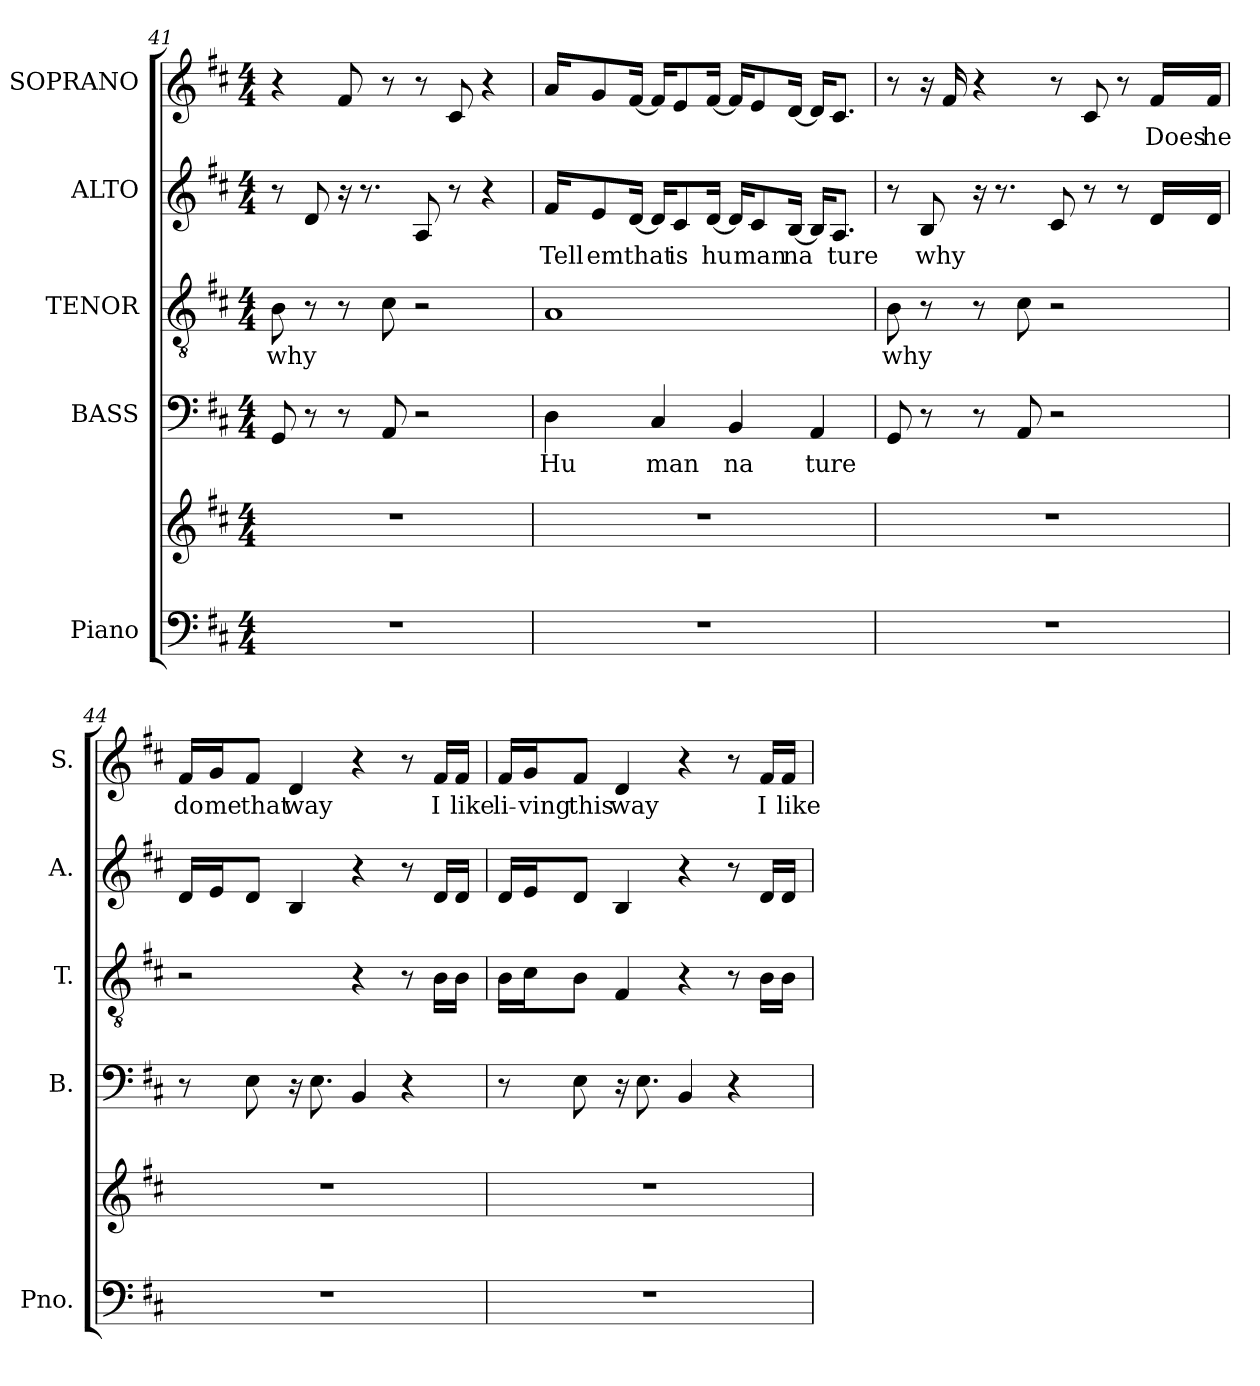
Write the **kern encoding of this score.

**kern	**kern	**kern	**text	**kern	**text	**kern	**text	**kern	**text
*part5	*part5	*part4	*part4	*part3	*part3	*part2	*part2	*part1	*part1
*staff6	*staff5	*staff4	*staff4	*staff3	*staff3	*staff2	*staff2	*staff1	*staff1
*I"Piano	*	*I"BASS	*	*I"TENOR	*	*I"ALTO	*	*I"SOPRANO	*
*I'Pno.	*	*I'B.	*	*I'T.	*	*I'A.	*	*I'S.	*
*clefF4	*clefG2	*clefF4	*	*clefGv2	*	*clefG2	*	*clefG2	*
*	*	*	*	*ITrd7c12	*	*	*	*	*
*k[f#c#]	*k[f#c#]	*k[f#c#]	*	*k[f#c#]	*	*k[f#c#]	*	*k[f#c#]	*
*D:	*D:	*D:	*	*D:	*	*D:	*	*D:	*
*M4/4	*M4/4	*M4/4	*	*M4/4	*	*M4/4	*	*M4/4	*
=41	=41	=41	=41	=41	=41	=41	=41	=41	=41
!	!	!	!	!	!LO:LY:b:color=#000000	!	!	!	!
1r	1r	8GGi/	.	8BBi\	why	8r	.	4r	.
.	.	8r	.	8r	.	8di/	.	.	.
.	.	8r	.	8r	.	16r	.	8f#i/	.
.	.	.	.	.	.	8.r	.	.	.
.	.	8AAi/	.	8C#i\	.	.	.	8r	.
.	.	2r	.	2r	.	8Ai/	.	8r	.
.	.	.	.	.	.	8r	.	8c#i/	.
.	.	.	.	.	.	4r	.	4r	.
!!LO:LB:g=z
=42	=42	=42	=42	=42	=42	=42	=42	=42	=42
!	!	!	!LO:LY:b:color=#000000	!	!	!	!	!	!
!	!	!	!	!	!	!	!LO:LY:b:color=#000000	!	!
1r	1r	4Di\	Hu	1AAi	.	16f#i/KL	Tell	16ai/KL	.
!	!	!	!	!	!	!	!LO:LY:b:color=#000000	!	!
.	.	.	.	.	.	8ei/	em	8gi/	.
!	!	!	!	!	!	!	!LO:LY:b:color=#000000	!	!
.	.	.	.	.	.	[16di/Jk	that	[16f#i/Jk	.
!	!	!	!LO:LY:b:color=#000000	!	!	!	!	!	!
.	.	4C#i/	man	.	.	16di/KL]	.	16f#i/KL]	.
!	!	!	!	!	!	!	!LO:LY:b:color=#000000	!	!
.	.	.	.	.	.	8c#i/	is	8ei/	.
!	!	!	!	!	!	!	!LO:LY:b:color=#000000	!	!
.	.	.	.	.	.	[16di/Jk	hu	[16f#i/Jk	.
!	!	!	!LO:LY:b:color=#000000	!	!	!	!	!	!
.	.	4BBi/	na	.	.	16di/KL]	.	16f#i/KL]	.
!	!	!	!	!	!	!	!LO:LY:b:color=#000000	!	!
.	.	.	.	.	.	8c#i/	man	8ei/	.
!	!	!	!	!	!	!	!LO:LY:b:color=#000000	!	!
.	.	.	.	.	.	[16Bi/Jk	na	[16di/Jk	.
!	!	!	!LO:LY:b:color=#000000	!	!	!	!	!	!
.	.	4AAi/	ture	.	.	16Bi/KL]	.	16di/KL]	.
!	!	!	!	!	!	!	!LO:LY:b:color=#000000	!	!
.	.	.	.	.	.	8.Ai/J	ture	8.c#i/J	.
=43	=43	=43	=43	=43	=43	=43	=43	=43	=43
!	!	!	!	!	!LO:LY:b:color=#000000	!	!	!	!
1r	1r	8GGi/	.	8BBi\	why	8r	.	8r	.
!	!	!	!	!	!	!	!LO:LY:b:color=#000000	!	!
.	.	8r	.	8r	.	8Bi/	why	16r	.
.	.	.	.	.	.	.	.	16f#i/	.
.	.	8r	.	8r	.	16r	.	4r	.
.	.	.	.	.	.	8.r	.	.	.
.	.	8AAi/	.	8C#i\	.	.	.	.	.
.	.	2r	.	2r	.	8c#i/	.	8r	.
.	.	.	.	.	.	8r	.	8c#i/	.
.	.	.	.	.	.	8r	.	8r	.
!	!	!	!	!	!	!	!	!	!LO:LY:b:color=#000000
.	.	.	.	.	.	16di/LL	.	16f#i/LL	Does
!	!	!	!	!	!	!	!	!	!LO:LY:b:color=#000000
.	.	.	.	.	.	16di/JJ	.	16f#i/JJ	he
=44	=44	=44	=44	=44	=44	=44	=44	=44	=44
!	!	!	!	!	!	!	!	!	!LO:LY:b:color=#000000
1r	1r	8r	.	2r	.	16di/LL	.	16f#i/LL	do
!	!	!	!	!	!	!	!	!	!LO:LY:b:color=#000000
.	.	.	.	.	.	16ei/J	.	16gi/J	me
!	!	!	!	!	!	!	!	!	!LO:LY:b:color=#000000
.	.	8Ei\	.	.	.	8di/J	.	8f#i/J	that
!	!	!	!	!	!	!	!	!	!LO:LY:b:color=#000000
.	.	16r	.	.	.	4Bi/	.	4di/	way
.	.	8.Ei\	.	.	.	.	.	.	.
.	.	4BBi/	.	4r	.	4r	.	4r	.
.	.	4r	.	8r	.	8r	.	8r	.
!	!	!	!	!	!	!	!	!	!LO:LY:b:color=#000000
.	.	.	.	16BBi\LL	.	16di/LL	.	16f#i/LL	I
!	!	!	!	!	!	!	!	!	!LO:LY:b:color=#000000
.	.	.	.	16BBi\JJ	.	16di/JJ	.	16f#i/JJ	like
!!LO:PB:g=z
=45	=45	=45	=45	=45	=45	=45	=45	=45	=45
!	!	!	!	!	!	!	!	!	!LO:LY:b:color=#000000
1r	1r	8r	.	16BBi\LL	.	16di/LL	.	16f#i/LL	li-
!	!	!	!	!	!	!	!	!	!LO:LY:b:color=#000000
.	.	.	.	16C#i\J	.	16ei/J	.	16gi/J	-ving
!	!	!	!	!	!	!	!	!	!LO:LY:b:color=#000000
.	.	8Ei\	.	8BBi\J	.	8di/J	.	8f#i/J	this
!	!	!	!	!	!	!	!	!	!LO:LY:b:color=#000000
.	.	16r	.	4FF#i/	.	4Bi/	.	4di/	way
.	.	8.Ei\	.	.	.	.	.	.	.
.	.	4BBi/	.	4r	.	4r	.	4r	.
.	.	4r	.	8r	.	8r	.	8r	.
!	!	!	!	!	!	!	!	!	!LO:LY:b:color=#000000
.	.	.	.	16BBi\LL	.	16di/LL	.	16f#i/LL	I
!	!	!	!	!	!	!	!	!	!LO:LY:b:color=#000000
.	.	.	.	16BBi\JJ	.	16di/JJ	.	16f#i/JJ	like
=	=	=	=	=	=	=	=	=	=
*-	*-	*-	*-	*-	*-	*-	*-	*-	*-
